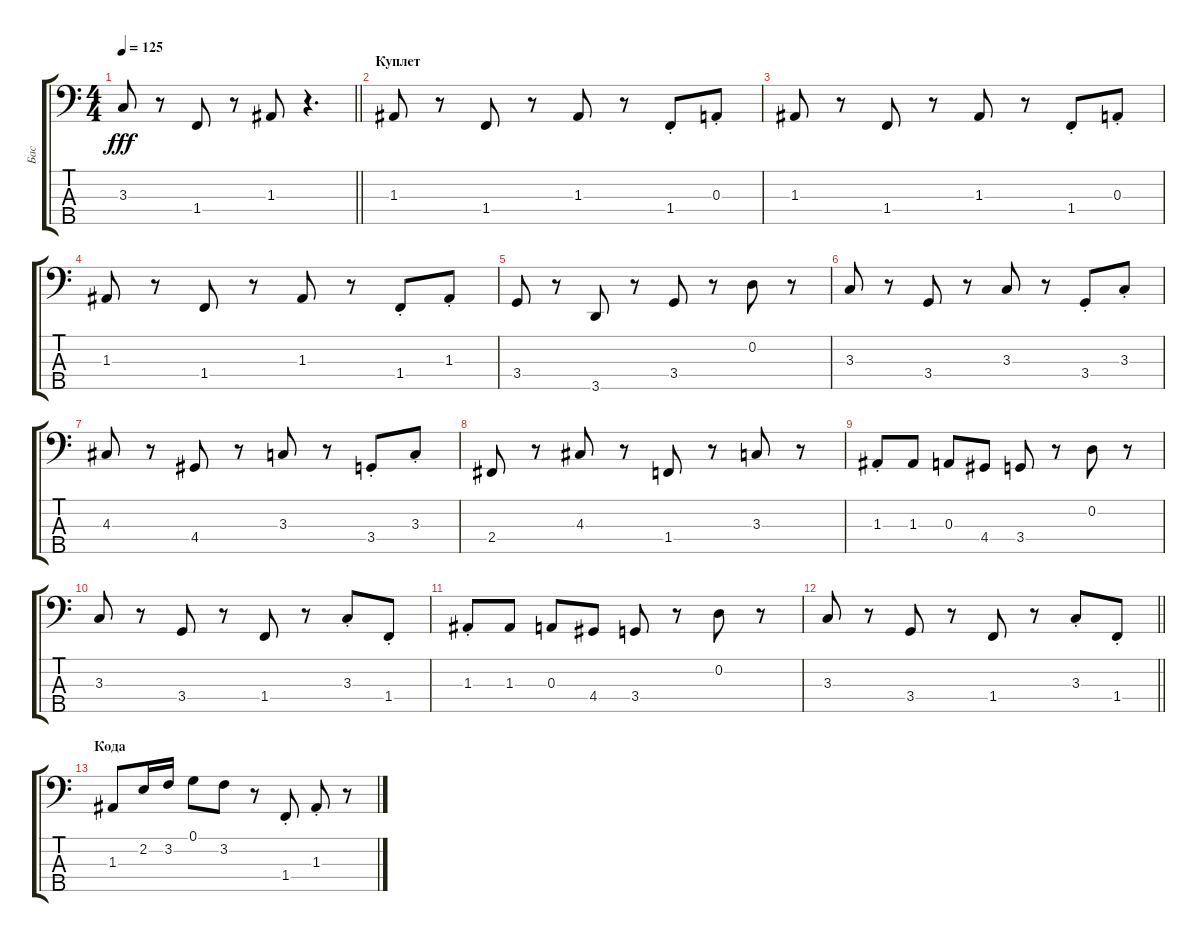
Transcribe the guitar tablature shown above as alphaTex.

\track ("Бас" "Бас") {instrument fretlessbass}
\staff {score tabs}
\tuning (G2 D2 A1 E1 B0) {hide}
\ts (4 4)
\tempo 125
\clef f4
\barLineRight lightlight
\ks c
3.3.8{dy fff} r.8 1.4.8 r.8 1.3.8 r.4{d} |
\section ("" "Куплет")
1.3.8 r.8 1.4.8 r.8 1.3.8 r.8 1.4{st}.8 0.3{st}.8 |
1.3.8 r.8 1.4.8 r.8 1.3.8 r.8 1.4{st}.8 0.3{st}.8 |
1.3.8 r.8 1.4.8 r.8 1.3.8 r.8 1.4{st}.8 1.3{st}.8 |
3.4.8 r.8 3.5.8 r.8 3.4.8 r.8 0.2.8 r.8 |
3.3.8 r.8 3.4.8 r.8 3.3.8 r.8 3.4{st}.8 3.3{st}.8 |
4.3.8 r.8 4.4.8 r.8 3.3.8 r.8 3.4{st}.8 3.3{st}.8 |
2.4.8 r.8 4.3.8 r.8 1.4.8 r.8 3.3.8 r.8 |
1.3{st}.8 1.3.8 0.3.8 4.4.8 3.4.8 r.8 0.2.8 r.8 |
3.3.8 r.8 3.4.8 r.8 1.4.8 r.8 3.3{st}.8 1.4{st}.8 |
1.3{st}.8 1.3.8 0.3.8 4.4.8 3.4.8 r.8 0.2.8 r.8 |
\barLineRight lightlight
3.3.8 r.8 3.4.8 r.8 1.4.8 r.8 3.3{st}.8 1.4{st}.8 |
\section ("" "Кода")
1.3.8 2.2.16 3.2.16 0.1.8 3.2.8 r.8 1.4{st}.8 1.3{st}.8 r.8
